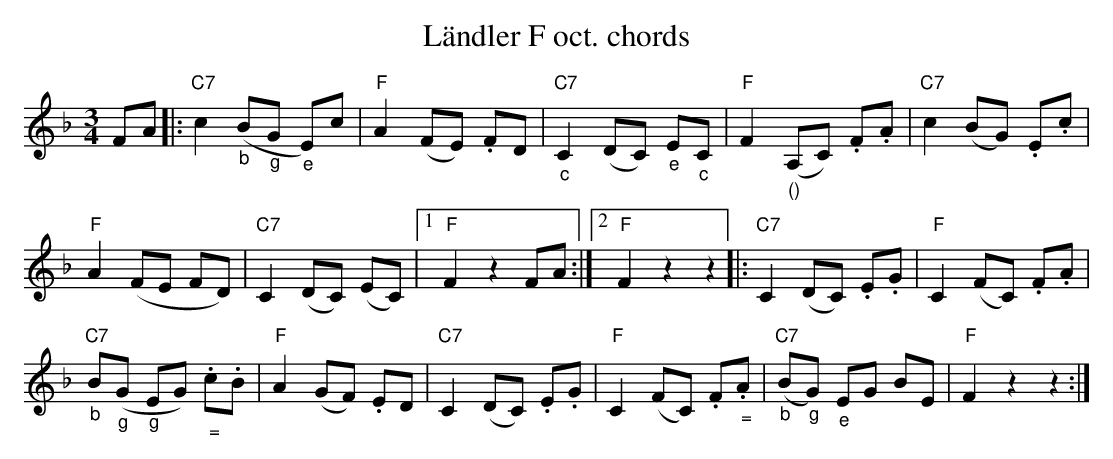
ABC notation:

X:1
T:L\"andler F oct. chords
M:3/4
L:1/8
K:Fmaj%%MIDI gchordon
FA |: "C7"c2 ("_b"B"_g"G "_e"E)c | "F"A2 (FE) .FD | "C7""_c"C2 (DC) "_e"E"_c"C | "F"F2 ("_()"A,C) .F.A | "C7"c2 (BG) .E.c |
"F"A2 (FE FD) | "C7"C2 (DC) (EC) |1 "F"F2z2 FA :|2 "F"F2z2z2 |: "C7"C2 (DC) .E.G | "F"C2 (FC) .F.A |
"C7""_b"B("_g"G "_g"EG) "_ =".c.B | "F"A2 (GF) .ED | "C7"C2 (DC) .E.G | "F"C2 (FC) .F."_ ="A | "C7"("_b"B"_g"G) "_e"EG BE | "F"F2z2z2 :|
